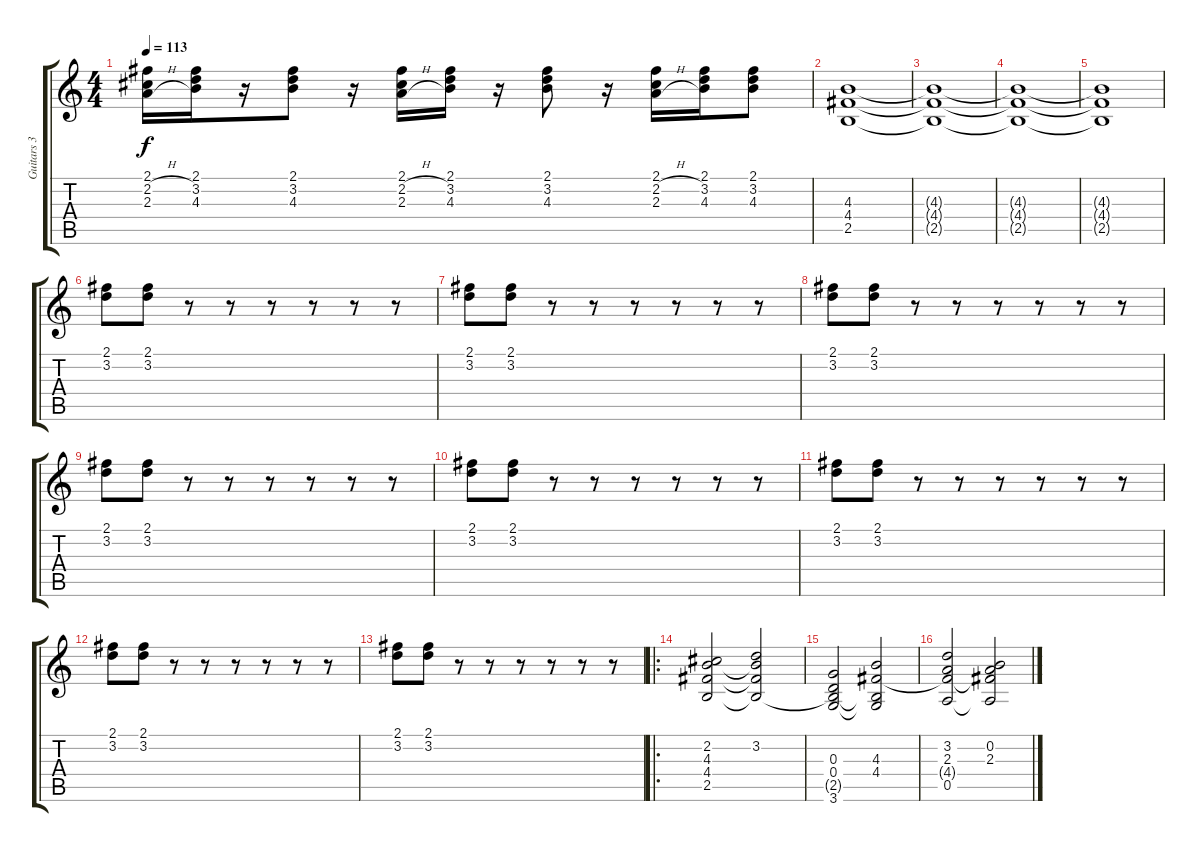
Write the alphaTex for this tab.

\track ("Guitars 3" "Guitars 3") {instrument distortionguitar}
\staff {score tabs}
\tuning (E4 B3 G3 D3 A2 E2) {hide}
\ts (4 4)
\tempo 113
\clef g2
\ks c
(2.1 2.2{h} 2.3{h}).16{dy f} (2.1 3.2 4.3).16 r.16 (2.1 3.2 4.3).8 r.16 (2.1 2.2{h} 2.3{h}).16 (2.1 3.2 4.3).16 r.16 (2.1 3.2 4.3).8 r.16 (2.1 2.2{h} 2.3{h}).16 (2.1 3.2 4.3).16 (2.1 3.2 4.3).8 |
(4.3 4.4 2.5).1 |
(4.3{t} 4.4{t} 2.5{t}).1{volume 8} |
(4.3{t} 4.4{t} 2.5{t}).1{volume 8} |
(4.3{t} 4.4{t} 2.5{t}).1{volume 16} |
(2.1 3.2).8 (2.1 3.2).8 r.8 r.8 r.8 r.8 r.8 r.8 |
(2.1 3.2).8 (2.1 3.2).8 r.8 r.8 r.8 r.8 r.8 r.8 |
(2.1 3.2).8 (2.1 3.2).8 r.8 r.8 r.8 r.8 r.8 r.8 |
(2.1 3.2).8 (2.1 3.2).8 r.8 r.8 r.8 r.8 r.8 r.8 |
(2.1 3.2).8 (2.1 3.2).8 r.8 r.8 r.8 r.8 r.8 r.8 |
(2.1 3.2).8 (2.1 3.2).8 r.8 r.8 r.8 r.8 r.8 r.8 |
(2.1 3.2).8 (2.1 3.2).8 r.8 r.8 r.8 r.8 r.8 r.8 |
(2.1 3.2).8 (2.1 3.2).8 r.8 r.8 r.8 r.8 r.8 r.8 |
\ro
(2.2 4.3 4.4 2.5).2{volume 16 instrument churchorgan} (3.2 4.3{t} 4.4{t} 2.5{t}).2 |
(0.3 0.4 2.5{t} 3.6).2 (4.3 4.4 2.5{t} 3.6{t}).2 |
(3.2 2.3 4.4{t} 0.5).2 (0.2 2.3 4.4{t} 0.5{t}).2
